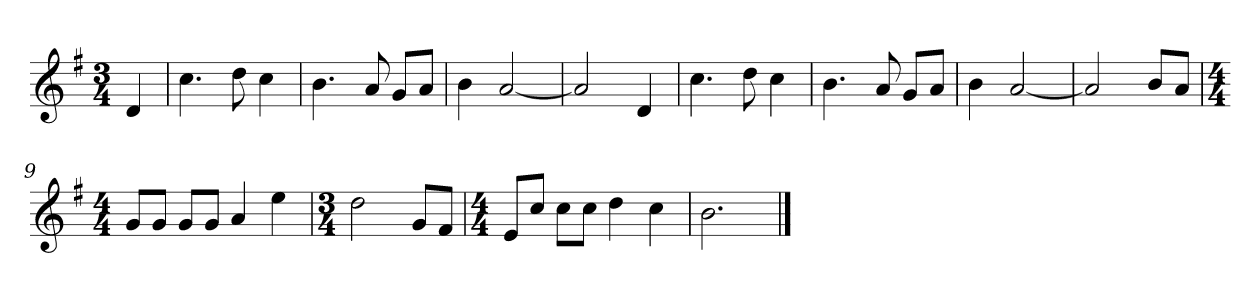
**kern
*part1
*staff1
*k[f#]
*M3/4
*MM120
=
4d
=1
4.cc
8dd
4cc
=2
4.b
8a
8gL
8aJ
=3
4b
[2a
=4
2a]
4d
=5
4.cc
8dd
4cc
=6
4.b
8a
8gL
8aJ
=7
4b
[2a
=8
2a]
8bL
8aJ
=9
*M4/4
8gL
8gJ
8gL
8gJ
4a
4ee
=10
*M3/4
2dd
8gL
8f#J
=11
*M4/4
8eL
8ccJ
8ccL
8ccJ
4dd
4cc
=12
2.b
==
*-
